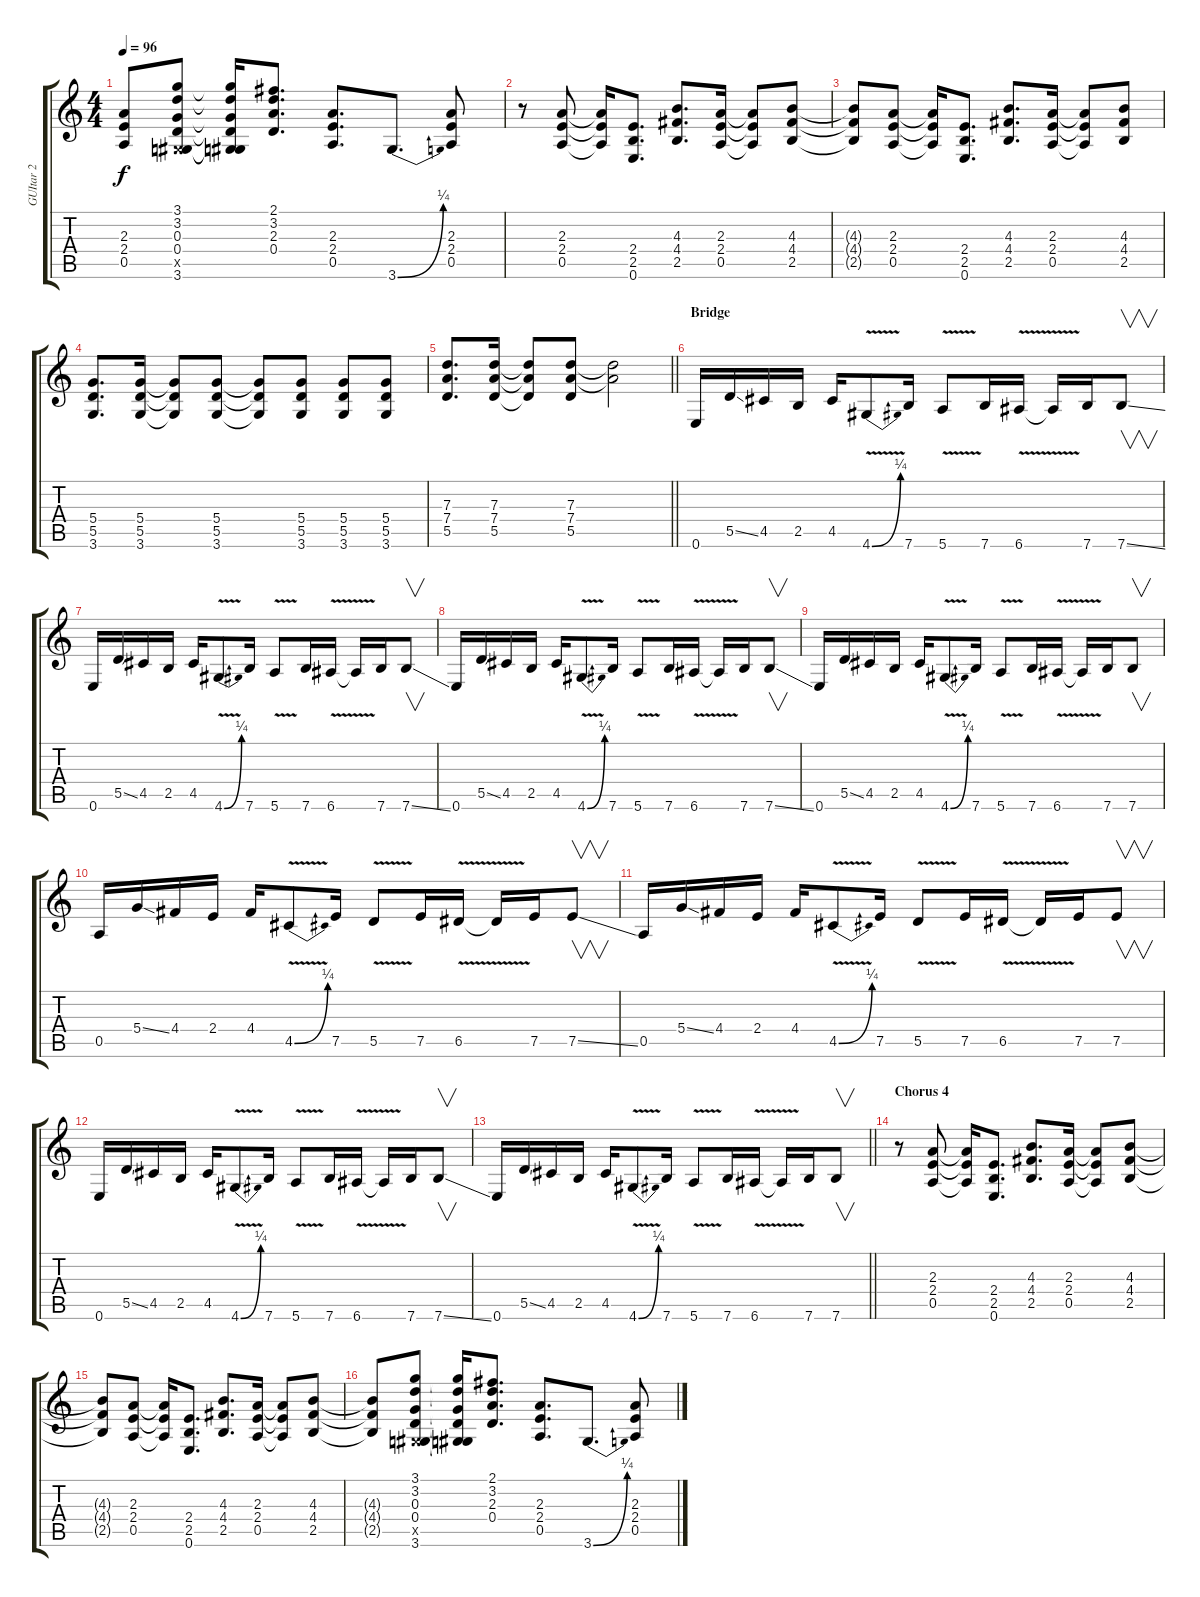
\track ("GUItar 2" "GUItar 2") {instrument distortionguitar}
\staff {score tabs}
\tuning (E4 B3 G3 D3 A2 E2) {hide}
\ts (4 4)
\tempo 96
\clef g2
\ks c
(2.3{t} 2.4{t} 0.5{t}).8{dy f} (3.1 3.2 0.3 0.4 -1.5{x} 3.6).8 (3.1{t} 3.2{t} 0.3{t} 0.4{t} -1.5{t} 3.6{t}).16 (2.1 3.2 2.3 0.4).8{d} (2.3 2.4 0.5).8{d} 3.6{be (bend 0 0 60 1)}.8{d} (2.3 2.4 0.5).8 |
r.8 (2.3 2.4 0.5).8 (2.3{t} 2.4{t} 0.5{t}).16 (2.4 2.5 0.6).8{d} (4.3 4.4 2.5).8{d} (2.3 2.4 0.5).16 (2.3{t} 2.4{t} 0.5{t}).8 (4.3 4.4 2.5).8 |
(4.3{t} 4.4{t} 2.5{t}).8 (2.3 2.4 0.5).8 (2.3{t} 2.4{t} 0.5{t}).16 (2.4 2.5 0.6).8{d} (4.3 4.4 2.5).8{d} (2.3 2.4 0.5).16 (2.3{t} 2.4{t} 0.5{t}).8 (4.3 4.4 2.5).8 |
(5.4 5.5 3.6).8{d} (5.4 5.5 3.6).16 (5.4{t} 5.5{t} 3.6{t}).8 (5.4 5.5 3.6).8 (5.4{t} 5.5{t} 3.6{t}).8 (5.4 5.5 3.6).8 (5.4 5.5 3.6).8 (5.4 5.5 3.6).8 |
\barLineRight lightlight
(7.3 7.4 5.5).8{d} (7.3 7.4 5.5).16 (7.3{t} 7.4{t} 5.5{t}).8 (7.3 7.4 5.5).8 (7.3{t} 7.4{t}).2 |
\section ("" "Bridge")
0.6.16 5.5{ss}.16 4.5.16 2.5.16 4.5.16 4.6{be (bend 0 0 60 1) v}.8 7.6.16 5.6{v}.8 7.6.16 6.6{v}.16 6.6{t}.16 7.6.16 7.6{ss}.8{v} |
0.6.16 5.5{ss}.16 4.5.16 2.5.16 4.5.16 4.6{be (bend 0 0 60 1) v}.8 7.6.16 5.6{v}.8 7.6.16 6.6{v}.16 6.6{t}.16 7.6.16 7.6{ss}.8{v} |
0.6.16 5.5{ss}.16 4.5.16 2.5.16 4.5.16 4.6{be (bend 0 0 60 1) v}.8 7.6.16 5.6{v}.8 7.6.16 6.6{v}.16 6.6{t}.16 7.6.16 7.6{ss}.8{v} |
0.6.16 5.5{ss}.16 4.5.16 2.5.16 4.5.16 4.6{be (bend 0 0 60 1) v}.8 7.6.16 5.6{v}.8 7.6.16 6.6{v}.16 6.6{t}.16 7.6.16 7.6.8{v} |
0.5.16 5.4{ss}.16 4.4.16 2.4.16 4.4.16 4.5{be (bend 0 0 60 1) v}.8 7.5.16 5.5{v}.8 7.5.16 6.5{v}.16 6.5{t}.16 7.5.16 7.5{ss}.8{v} |
0.5.16 5.4{ss}.16 4.4.16 2.4.16 4.4.16 4.5{be (bend 0 0 60 1) v}.8 7.5.16 5.5{v}.8 7.5.16 6.5{v}.16 6.5{t}.16 7.5.16 7.5.8{v} |
0.6.16 5.5{ss}.16 4.5.16 2.5.16 4.5.16 4.6{be (bend 0 0 60 1) v}.8 7.6.16 5.6{v}.8 7.6.16 6.6{v}.16 6.6{t}.16 7.6.16 7.6{ss}.8{v} |
\barLineRight lightlight
0.6.16 5.5{ss}.16 4.5.16 2.5.16 4.5.16 4.6{be (bend 0 0 60 1) v}.8 7.6.16 5.6{v}.8 7.6.16 6.6{v}.16 6.6{t}.16 7.6.16 7.6.8{v} |
\section ("" "Chorus 4")
r.8 (2.3 2.4 0.5).8 (2.3{t} 2.4{t} 0.5{t}).16 (2.4 2.5 0.6).8{d} (4.3 4.4 2.5).8{d} (2.3 2.4 0.5).16 (2.3{t} 2.4{t} 0.5{t}).8 (4.3 4.4 2.5).8 |
(4.3{t} 4.4{t} 2.5{t}).8 (2.3 2.4 0.5).8 (2.3{t} 2.4{t} 0.5{t}).16 (2.4 2.5 0.6).8{d} (4.3 4.4 2.5).8{d} (2.3 2.4 0.5).16 (2.3{t} 2.4{t} 0.5{t}).8 (4.3 4.4 2.5).8 |
(4.3{t} 4.4{t} 2.5{t}).8 (3.1 3.2 0.3 0.4 -1.5{x} 3.6).8 (3.1{t} 3.2{t} 0.3{t} 0.4{t} -1.5{t} 3.6{t}).16 (2.1 3.2 2.3 0.4).8{d} (2.3 2.4 0.5).8{d} 3.6{be (bend 0 0 60 1)}.8{d} (2.3 2.4 0.5).8
